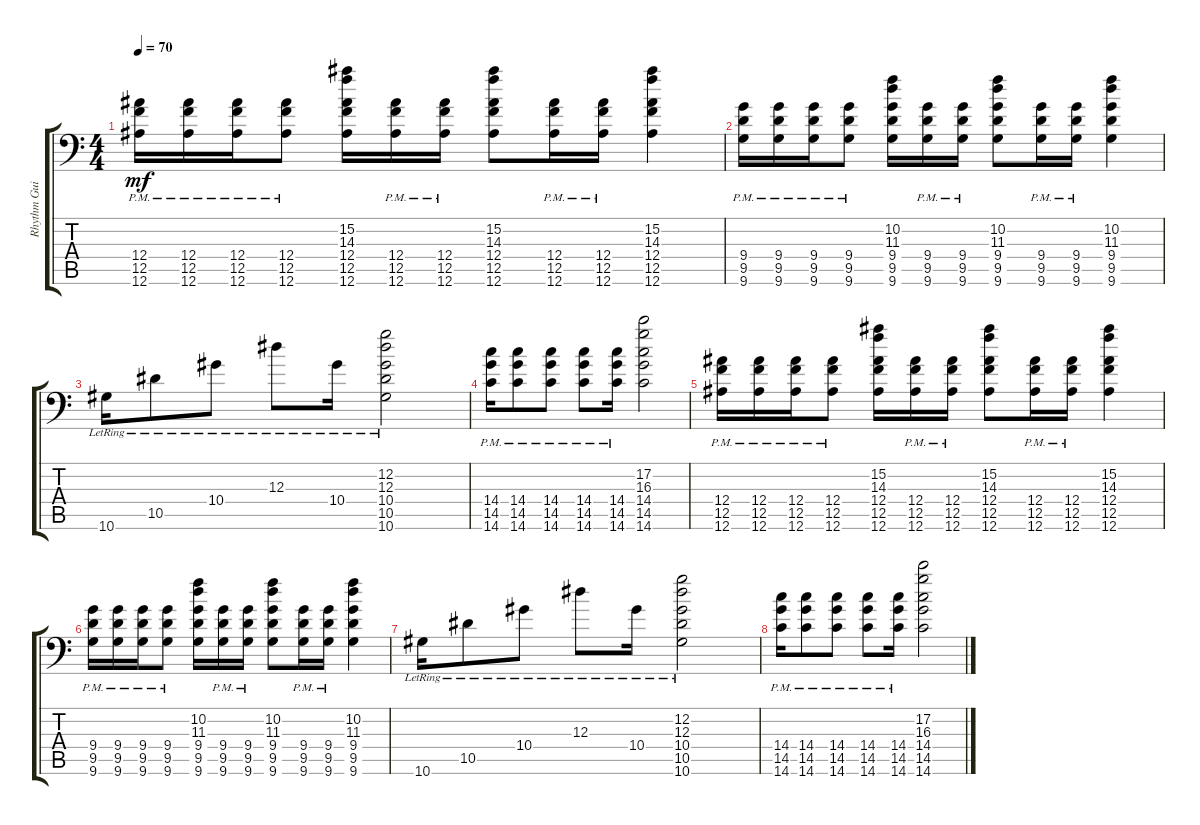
\track ("Rhythm Guitar" "Rhythm Gui") {instrument overdrivenguitar}
\staff {score tabs}
\tuning (C4 G3 Eb3 Bb2 F2 Bb1) {hide}
\ts (4 4)
\tempo 70
\clef f4
\ks c
(12.4{pm} 12.5{pm} 12.6{pm}).16{dy mf} (12.4{pm} 12.5{pm} 12.6{pm}).16 (12.4{pm} 12.5{pm} 12.6{pm}).16 (12.4{pm} 12.5{pm} 12.6{pm}).8 (15.2 14.3 12.4 12.5 12.6).16 (12.4{pm} 12.5{pm} 12.6{pm}).16 (12.4{pm} 12.5{pm} 12.6{pm}).16 (15.2 14.3 12.4 12.5 12.6).8 (12.4{pm} 12.5{pm} 12.6{pm}).16 (12.4{pm} 12.5{pm} 12.6{pm}).16 (15.2 14.3 12.4 12.5 12.6).4 |
(9.4{pm} 9.5{pm} 9.6{pm}).16 (9.4{pm} 9.5{pm} 9.6{pm}).16 (9.4{pm} 9.5{pm} 9.6{pm}).16 (9.4{pm} 9.5{pm} 9.6{pm}).8 (10.2 11.3 9.4 9.5 9.6).16 (9.4{pm} 9.5{pm} 9.6{pm}).16 (9.4{pm} 9.5{pm} 9.6{pm}).16 (10.2 11.3 9.4 9.5 9.6).8 (9.4{pm} 9.5{pm} 9.6{pm}).16 (9.4{pm} 9.5{pm} 9.6{pm}).16 (10.2 11.3 9.4 9.5 9.6).4 |
10.6{lr}.16 10.5{lr}.8 10.4{lr}.8 12.3{lr}.8 10.4{lr}.16 (12.2{lr} 12.3{lr} 10.4{lr} 10.5{lr} 10.6{lr}).2 |
(14.4{pm} 14.5{pm} 14.6{pm}).16 (14.4{pm} 14.5{pm} 14.6{pm}).8 (14.4{pm} 14.5{pm} 14.6{pm}).8 (14.4{pm} 14.5{pm} 14.6{pm}).8 (14.4{pm} 14.5{pm} 14.6{pm}).16 (17.2 16.3 14.4 14.5 14.6).2 |
(12.4{pm} 12.5{pm} 12.6{pm}).16 (12.4{pm} 12.5{pm} 12.6{pm}).16 (12.4{pm} 12.5{pm} 12.6{pm}).16 (12.4{pm} 12.5{pm} 12.6{pm}).8 (15.2 14.3 12.4 12.5 12.6).16 (12.4{pm} 12.5{pm} 12.6{pm}).16 (12.4{pm} 12.5{pm} 12.6{pm}).16 (15.2 14.3 12.4 12.5 12.6).8 (12.4{pm} 12.5{pm} 12.6{pm}).16 (12.4{pm} 12.5{pm} 12.6{pm}).16 (15.2 14.3 12.4 12.5 12.6).4 |
(9.4{pm} 9.5{pm} 9.6{pm}).16 (9.4{pm} 9.5{pm} 9.6{pm}).16 (9.4{pm} 9.5{pm} 9.6{pm}).16 (9.4{pm} 9.5{pm} 9.6{pm}).8 (10.2 11.3 9.4 9.5 9.6).16 (9.4{pm} 9.5{pm} 9.6{pm}).16 (9.4{pm} 9.5{pm} 9.6{pm}).16 (10.2 11.3 9.4 9.5 9.6).8 (9.4{pm} 9.5{pm} 9.6{pm}).16 (9.4{pm} 9.5{pm} 9.6{pm}).16 (10.2 11.3 9.4 9.5 9.6).4 |
10.6{lr}.16 10.5{lr}.8 10.4{lr}.8 12.3{lr}.8 10.4{lr}.16 (12.2{lr} 12.3{lr} 10.4{lr} 10.5{lr} 10.6{lr}).2 |
(14.4{pm} 14.5{pm} 14.6{pm}).16 (14.4{pm} 14.5{pm} 14.6{pm}).8 (14.4{pm} 14.5{pm} 14.6{pm}).8 (14.4{pm} 14.5{pm} 14.6{pm}).8 (14.4{pm} 14.5{pm} 14.6{pm}).16 (17.2 16.3 14.4 14.5 14.6).2
